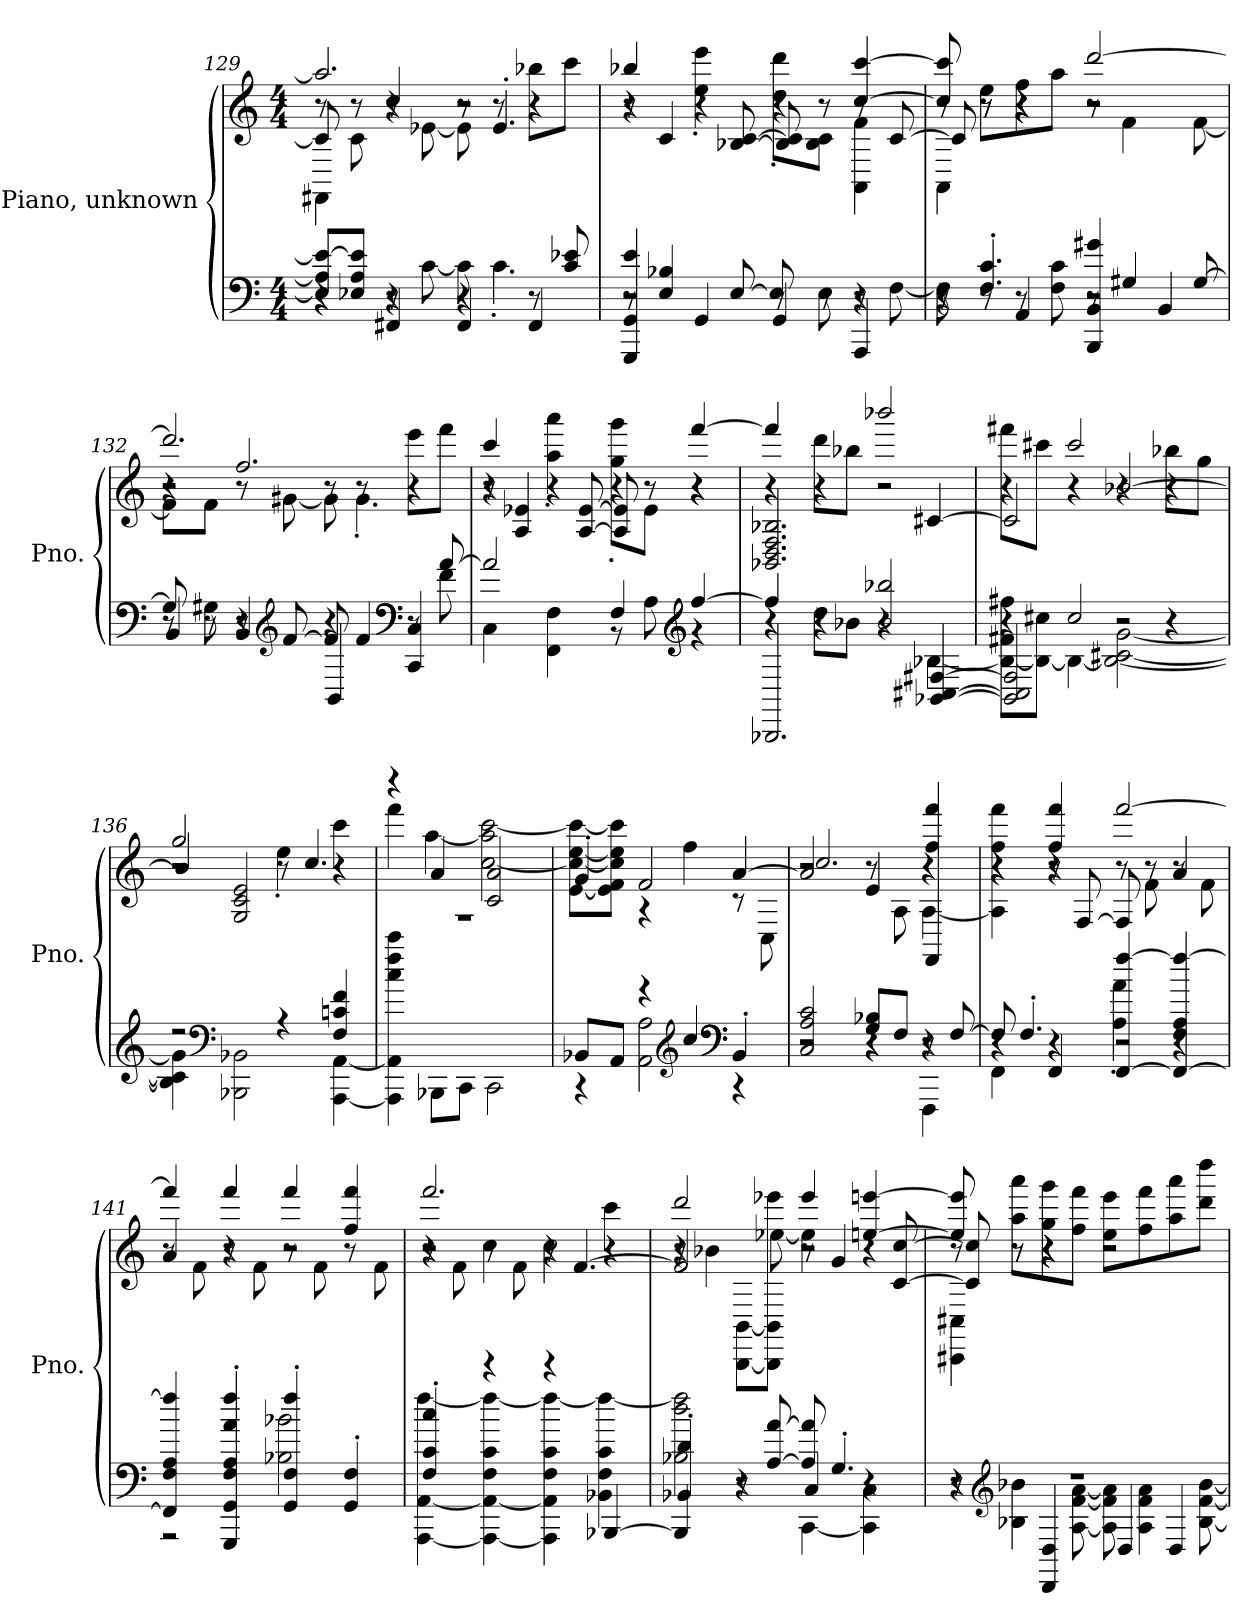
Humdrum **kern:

**kern	**kern
*part1	*part1
*staff2	*staff1
*I"Piano, unknown	*
*I'Pno.	*
!!LO:LB:g=z
*clefF4	*clefG2
*k[]	*k[]
*M4/4	*M4/4
=129	=129
*^	*^
*	*^	*	*^
*	*	*	*	*	*^
8E-/] 8A/] 8e-/_L	4r	4r	2.aa/]	8r	8c/]	4FF#X\
8E-X/ 8A/ 8e-/]J	.	.	.	8c\	8r	.
4r	8r	4FF#X/	.	8r	4cc/	4r
.	[8c\	.	.	[8e-X\	.	.
4r	8c\]	4FF#/	.	8e-\]	8r	2r
.	4.c'\	.	.	8r	4.e-'/	.
8r	.	4FF#/	4r	8bb-X\L	.	.
8c/ 8e-X/	.	.	.	8ccc\J	.	.
*	*	*	*	*	*v	*v
=130	=130	=130	=130	=130	=130
4GGG/ 4GG/ 4e/	2r	8r	4bb-X/	4r	8r
.	.	4E/ 4B-X/	.	.	4c/
4GG/	.	.	4r	4ee\' 4eee\'	.
.	.	[8E/	.	.	[8B-X/ [8c/
4GG/	8r	8E/]	4r	8dd\' 8ddd\'L	8B-/] 8c/]
.	8E\	8r	.	8B-\ 8c\J	8r
4AAA/	8r	4r	[4cc/ [4ccc/	4AA\ 4f\	8r
.	[8F\	.	.	.	[8c/
=131	=131	=131	=131	=131	=131
*	*	*	*	*	*^
8r	8F\]	4r	8cc/] 8ccc/]	8r	8c/]	4AA\
4.F/' 4.c/'	8r	.	8r	8ee\L	8r	.
.	8r	4AA/	4r	8ff\	4r	4r
.	8F\ 8c\	.	.	8aa\J	.	.
8r	2r	4BBB/ 4BB/ 4g#X/	[2ddd/	8r	2r	2r
4G#X/	.	.	.	4f\	.	.
.	.	4BB/	.	.	.	.
[8G#/	.	.	.	[8f\	.	.
!!LO:LB:g=z	!!	!!	!!
=132	=132	=132	=132	=132	=132	=132
8G#/]	8r	4BB/	2.ddd/]	8f\L]	4r	2r
8r	8G#X\	.	.	8f\J	.	.
8r	4r	4BB/	.	8r	2.ff/	.
*clefG2	*	*	*	*	*	*
[8f/	.	.	.	[8g#X\	.	.
8f/]	4r	4BB/	.	8g#\]	.	8r
4f/	.	.	.	8r	.	4.g#'\
*clefF4	*	*	*	*	*	*
.	8r	4CC/ 4C/	4r	8eee\L	.	.
[8a/	8f\	.	.	8fff\J	.	.
*	*v	*v	*	*	*	*
*	*	*	*	*v	*v
=133	=133	=133	=133	=133
2a/]	4C\	4ccc/	4r	8r
.	.	.	.	4A/ 4e-X/
.	4FF\ 4F\	4r	4aa\' 4aaa\'	.
.	.	.	.	[8A/ [8e-/
4F/	8r	4r	8gg\' 8ggg\'L	8A/] 8e-/]
.	8A\	.	8e-\J	8r
*clefG2	*	*	*	*
[4ff/	4r	[4fff/	4r	4r
=134	=134	=134	=134	=134
*	*^	*	*	*
4ff/]	4r	2.BBB-X/	4fff/]	4r	2.BB-X/ 2.D/ 2.F/ 2.B-X/
4r	8dd\L	.	4r	8ddd\L	.
.	8b-X\J	.	.	8bb-X\J	.
2b-/ 2bb-X/	4r	.	2bbb-X/	2r	.
.	[4B-X\	[4BB-X/ [4C#X/ [4F#X/	.	.	[4c#X/
!!LO:PB:g=z	!!	!!
=135	=135	=135	=135	=135	=135
4r	8B-\_ 8f#X\ 8ff#X\L	2BB-/] 2C#/] 2F#/]	4r	8fff#X\L	2c#/]
.	8B-\_ 8cc#X\J	.	.	8ccc#X\J	.
2cc#/	4B-\_	.	2ccc#/	4r	.
.	2B-\_ [2c#X\ [2g\	2r	.	4r	[2b-X/
4r	.	.	4r	8bb-X\L	.
.	.	.	.	8gg\J	.
*	*v	*v	*	*	*
=136	=136	=136	=136	=136
2r	4B-\] 4c#\] 4g\]	2gg/	2r	4b-/]
*clefF4	*	*	*	*
.	2BBB-X\ 2BB-X\	.	.	2G/ 2c/ 2e/
4r	.	8r	4ee'\	.
.	.	4.cc/	.	.
4F/ 4cn/ 4f/	[4AAA\ [4AA\	.	4ccc\	4r
*	*	*	*v	*v
=137	=137	=137	=137
1r	4AAA\] 4AA\] 4cc\ 4ff\ 4ccc\	4r	4fff\
.	8BBB-X\L	4a/	[4aa\
.	8CC\J	.	.
.	2CC\	2c/ 2a/	[2cc\ 2aa\] [2ccc\
=138	=138	=138	=138
8BB-X/L	4r	4g'/	[8e\ 8cc\_ [8ee\ 8ccc\_L
8AA/J	.	.	8e\] 8f\ 8cc\] 8ee\] 8ccc\]J
4r	2AA\ 2A\	2f/	4r
*clefG2	*	*	*
4cc/	.	.	4ff\
*clefF4	*	*	*
4BB-'/	4r	[4a/	8r
.	.	.	8C\
!!LO:LB:g=z
=139	=139	=139	=139
*	*^	*	*^
2C/ 2A/ 2c/	2r	2r	2a/]	2r	2.cc/
8G/ 8B-X/L	4r	4r	4e/	8r	.
8F/J	.	.	.	8A\	.
4r	4FFF\	8r	4r	[4A\	4FF/ 4ff/ 4fff/
.	.	[8F/	.	.	.
=140	=140	=140	=140	=140	=140
4r	4FF\	8F/]	4r	4A\] 4ff\ 4fff\	4r
.	.	4.F'/	.	.	.
4FF/	4r	.	4ff/ 4fff/	4r	8r
.	.	.	.	.	[8F/
[4FF/ [4ff/	4A\' 4a\'	2r	[2fff/	8r	8F/]
.	.	.	.	8f\	8r
4FF/_ 4F/ 4A/ 4ff/_	4r	.	.	8r	4a/
.	.	.	.	8f\	.
*	*v	*v	*	*	*
=141	=141	=141	=141	=141
4FF/] 4F/ 4A/ 4ff/]	2r	4fff/]	8r	4a/
.	.	.	8f\	.
4GGG/' 4GG/' 4F/' 4A/' 4a/' 4ff/'	.	4fff/	8r	4r
.	.	.	8f\	.
4GG/' 4F/' 4ff/'	2B-X\ 2b-X\	4fff/	8r	2r
.	.	.	8f\	.
4GG/' 4F/'	.	4ff/ 4fff/	8r	.
.	.	.	8f\	.
=142	=142	=142	=142	=142
*	*	*	*	*^
4F/' 4c/' 4cc/'	[4AAA\ [4AA\ [4ff\	2.fff/	8r	2r	4r
.	.	.	8f\	.	.
4r	4AAA\_ 4AA\_ 4F\ 4c\ 4ff\_	.	8r	.	4cc\
.	.	.	8f\	.	.
4r	4AAA\] 4AA\] 4F\ 4c\ 4ff\_	.	4r	8r	2cc\
.	.	.	.	[4.f/	.
[4BBB-X/	4BB-X\ 4F\ 4c\ 4ff\_	4r	4ccc\	.	.
!!LO:LB:g=z	!!	!!	!!
=143	=143	=143	=143	=143	=143
*	*^	*	*	*	*
4BBB-/]	2B-X\ 2dd\ 2ff\]	4BB-X/' 4d/'	2ddd/	4r	2f/]	8r
.	.	.	.	.	.	4b-X\
8r	.	4r	.	[8BBB\ [8BB\L	.	.
[8A/ [8a/	.	.	.	8BBB\] 8BB\] 8eee-X\J	.	[8ee-X\
8A/] 8a/]	[4CC\	4C/	4eee-/	2r	8r	4ee-\]
4.G'/	.	.	.	.	4g/	.
.	4CC\] 4C\	4r	[4een/ [4eeen/	.	.	4r
.	.	.	.	.	[8c/ [8cc/	.
=144	=144	=144	=144	=144	=144	=144
1r	8r	4r	8ee/] 8eee/]	8r	8c/] 8cc/]	4CC#X\ 4C#X\
*clefG2	*	*	*	*	*	*
.	4B-X\ 4b-X\	.	8r	8aa\ 8aaa\L	8r	.
.	.	4DD/ 4D/	4r	8gg\ 8ggg\	4r	4r
.	[8A\ [8f\ [8a\	.	.	8ff\ 8fff\J	.	.
.	8A\] 8f\] 8a\]	4D/	2r	8ee\ 8eee\L	2r	2r
.	4A\ 4f\ 4a\	.	.	8ff\ 8fff\	.	.
.	.	4D/	.	8aa\ 8aaa\	.	.
.	[8B-\ [8f\ [8b-\	.	.	8ddd\ 8dddd\J	.	.
*v	*v	*v	*	*	*	*
*	*v	*v	*v	*v
=	=
*-	*-
